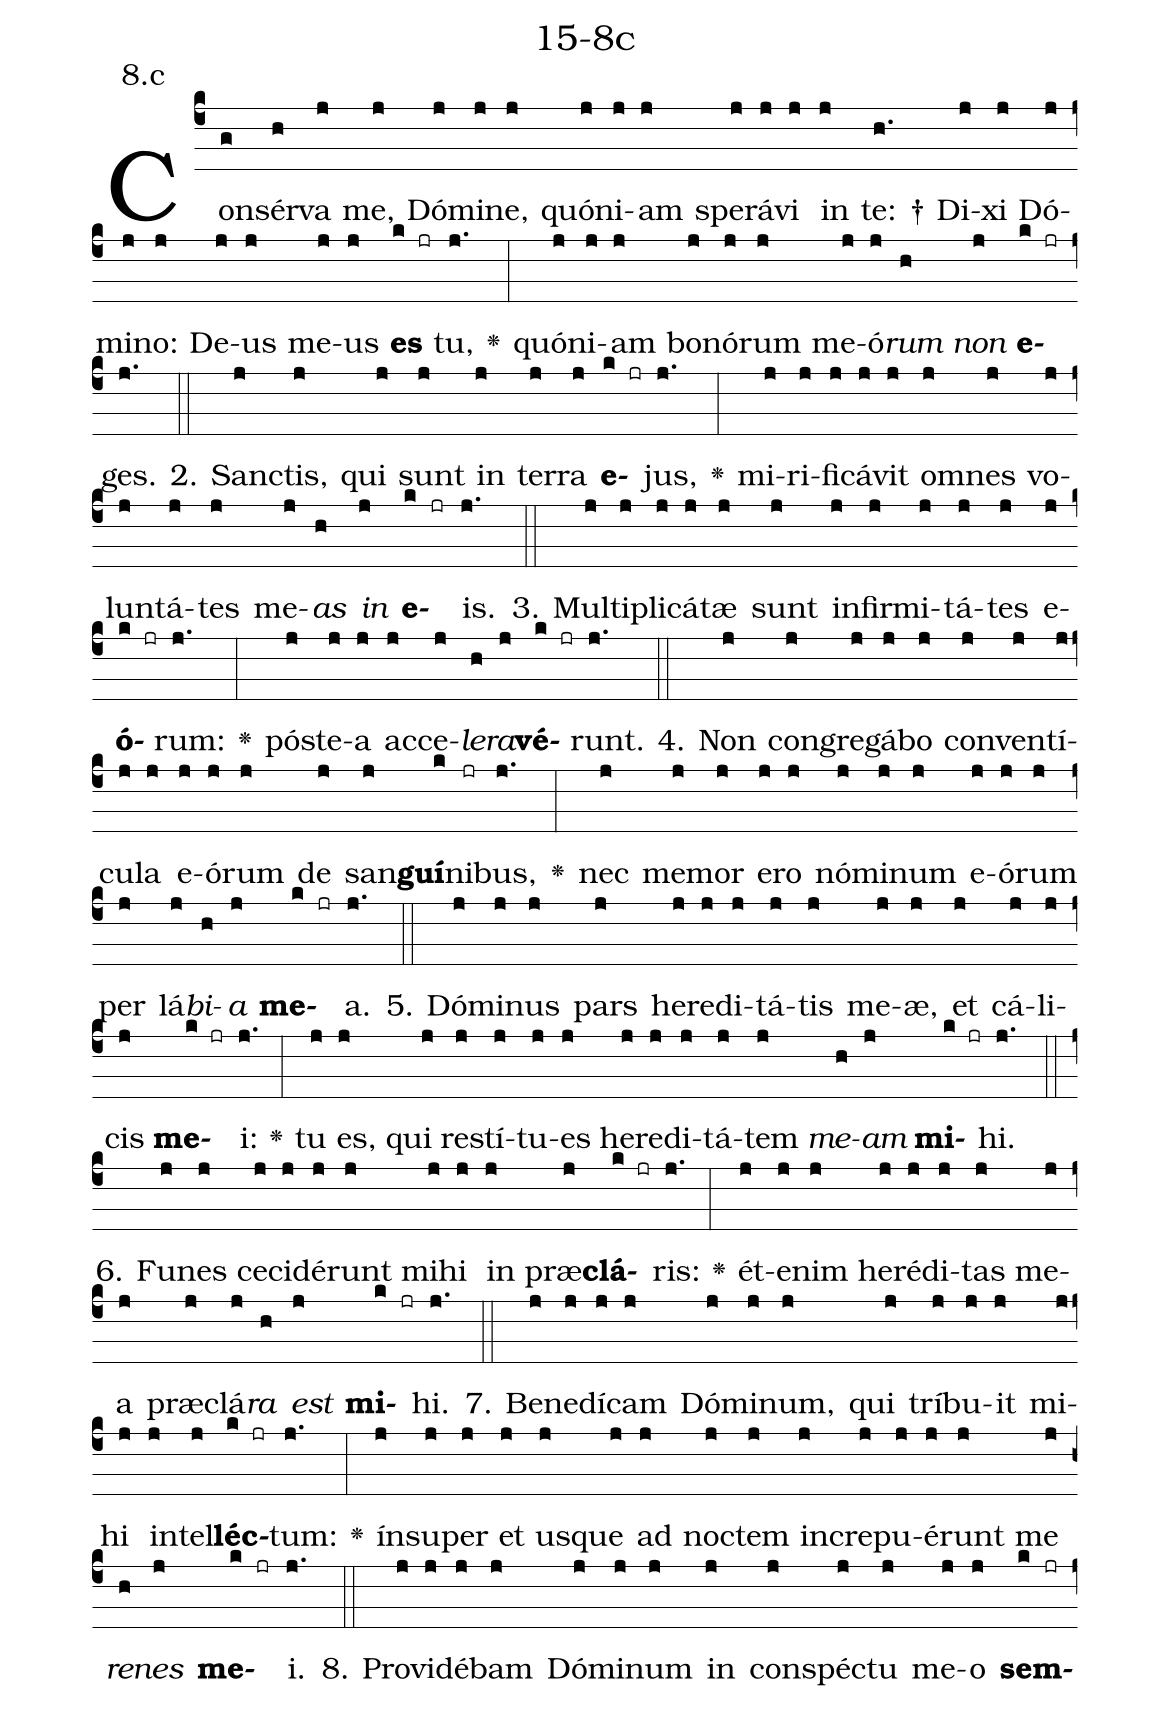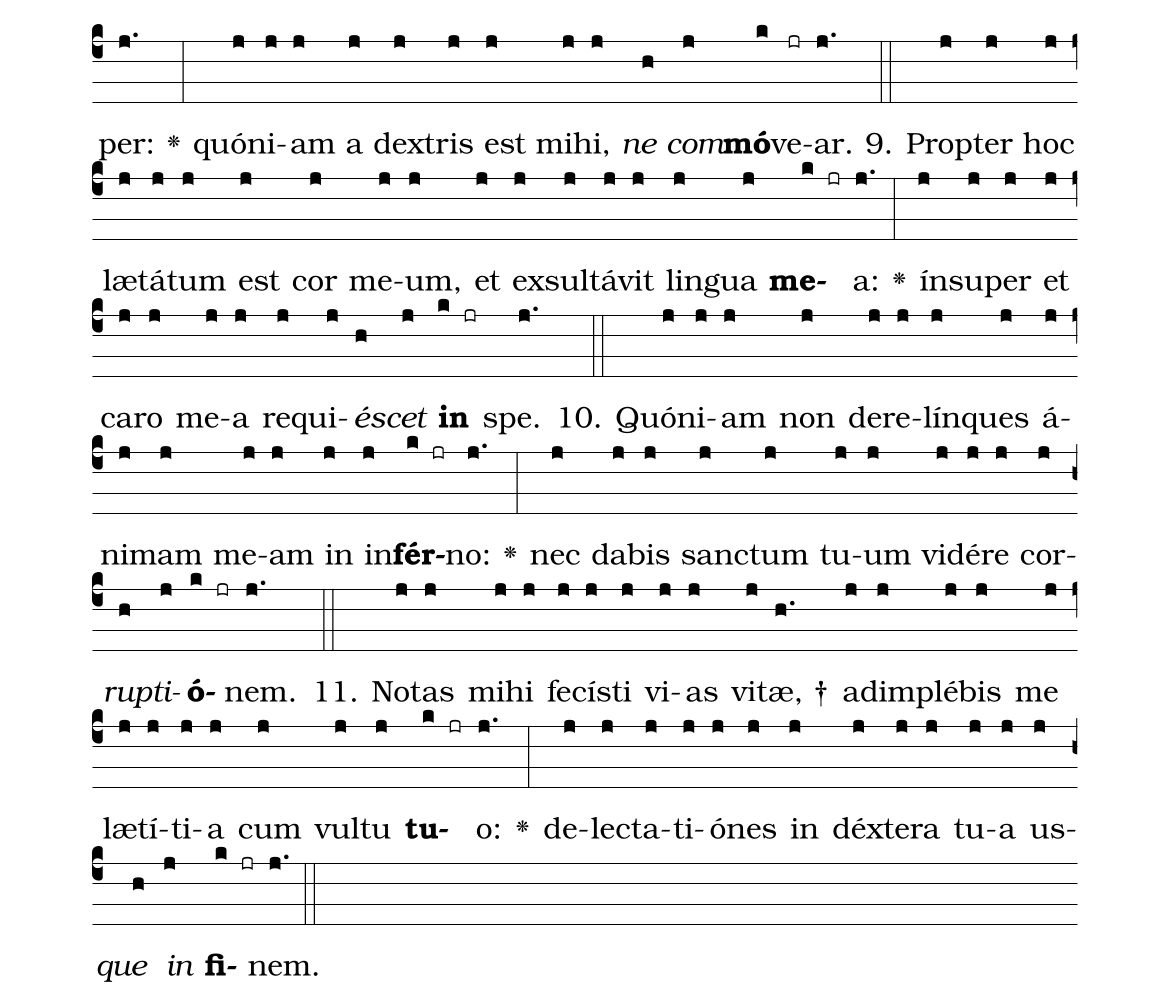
name: 15-8c;
annotation: 8.c;
%%
(c4)Con(g)sér(h)va(j) me,(j) Dó(j)mi(j)ne,(j) quón(j)i(j)am(j) spe(j)rá(j)vi(j) in(j) te: †(h.) Di(j)xi(j) Dó(j)mi(j)no:(j) De(j)us(j) me(j)us(j) <b>es</b>(k jr) tu,(j.) <v>\greheightstar</v>(:) quón(j)i(j)am(j) bo(j)nó(j)rum(j) me(j)ó(j)<i>rum</i>(h) <i>non</i>(j) <b>e</b>(k jr)ges.(j.) (::)
2. Sanc(j)tis,(j) qui(j) sunt(j) in(j) ter(j)ra(j) <b>e</b>(k jr)jus,(j.) <v>\greheightstar</v>(:) mi(j)ri(j)fi(j)cá(j)vit(j) om(j)nes(j) vo(j)lun(j)tá(j)tes(j) me(j)<i>as</i>(h) <i>in</i>(j) <b>e</b>(k jr)is.(j.) (::)
3. Mul(j)ti(j)pli(j)cá(j)tæ(j) sunt(j) in(j)fir(j)mi(j)tá(j)tes(j) e(j)<b>ó</b>(k jr)rum:(j.) <v>\greheightstar</v>(:) póst(j)e(j)a(j) ac(j)ce(j)<i>le</i>(h)<i>ra</i>(j)<b>vé</b>(k jr)runt.(j.) (::)
4. Non(j) con(j)gre(j)gá(j)bo(j) con(j)ven(j)tí(j)cu(j)la(j) e(j)ó(j)rum(j) de(j) san(j)<b>guí</b>(k)ni(jr)bus,(j.) <v>\greheightstar</v>(:) nec(j) me(j)mor(j) e(j)ro(j) nó(j)mi(j)num(j) e(j)ó(j)rum(j) per(j) lá(j)<i>bi</i>(h)<i>a</i>(j) <b>me</b>(k jr)a.(j.) (::)
5. Dó(j)mi(j)nus(j) pars(j) he(j)re(j)di(j)tá(j)tis(j) me(j)æ,(j) et(j) cá(j)li(j)cis(j) <b>me</b>(k jr)i:(j.) <v>\greheightstar</v>(:) tu(j) es,(j) qui(j) re(j)stí(j)tu(j)es(j) he(j)re(j)di(j)tá(j)tem(j) <i>me</i>(h)<i>am</i>(j) <b>mi</b>(k jr)hi.(j.) (::)
6. Fu(j)nes(j) ce(j)ci(j)dé(j)runt(j) mi(j)hi(j) in(j) præ(j)<b>clá</b>(k jr)ris:(j.) <v>\greheightstar</v>(:) ét(j)e(j)nim(j) he(j)ré(j)di(j)tas(j) me(j)a(j) præ(j)clá(j)<i>ra</i>(h) <i>est</i>(j) <b>mi</b>(k jr)hi.(j.) (::)
7. Be(j)ne(j)dí(j)cam(j) Dó(j)mi(j)num,(j) qui(j) trí(j)bu(j)it(j) mi(j)hi(j) in(j)tel(j)<b>léc</b>(k jr)tum:(j.) <v>\greheightstar</v>(:) ín(j)su(j)per(j) et(j) us(j)que(j) ad(j) noc(j)tem(j) in(j)cre(j)pu(j)é(j)runt(j) me(j) <i>re</i>(h)<i>nes</i>(j) <b>me</b>(k jr)i.(j.) (::)
8. Pro(j)vi(j)dé(j)bam(j) Dó(j)mi(j)num(j) in(j) con(j)spéc(j)tu(j) me(j)o(j) <b>sem</b>(k jr)per:(j.) <v>\greheightstar</v>(:) quón(j)i(j)am(j) a(j) dex(j)tris(j) est(j) mi(j)hi,(j) <i>ne</i>(h) <i>com</i>(j)<b>mó</b>(k)ve(jr)ar.(j.) (::)
9. Prop(j)ter(j) hoc(j) læ(j)tá(j)tum(j) est(j) cor(j) me(j)um,(j) et(j) ex(j)sul(j)tá(j)vit(j) lin(j)gua(j) <b>me</b>(k jr)a:(j.) <v>\greheightstar</v>(:) ín(j)su(j)per(j) et(j) ca(j)ro(j) me(j)a(j) re(j)qui(j)<i>é</i>(h)<i>scet</i>(j) <b>in</b>(k jr) spe.(j.) (::)
10. Quón(j)i(j)am(j) non(j) de(j)re(j)lín(j)ques(j) á(j)ni(j)mam(j) me(j)am(j) in(j) in(j)<b>fér</b>(k jr)no:(j.) <v>\greheightstar</v>(:) nec(j) da(j)bis(j) sanc(j)tum(j) tu(j)um(j) vi(j)dé(j)re(j) cor(j)<i>rup</i>(h)<i>ti</i>(j)<b>ó</b>(k jr)nem.(j.) (::)
11. No(j)tas(j) mi(j)hi(j) fe(j)cís(j)ti(j) vi(j)as(j) vi(j)tæ, †(h.) ad(j)im(j)plé(j)bis(j) me(j) læ(j)tí(j)ti(j)a(j) cum(j) vul(j)tu(j) <b>tu</b>(k jr)o:(j.) <v>\greheightstar</v>(:) de(j)lec(j)ta(j)ti(j)ó(j)nes(j) in(j) déx(j)te(j)ra(j) tu(j)a(j) us(j)<i>que</i>(h) <i>in</i>(j) <b>fi</b>(k jr)nem.(j.) (::)
